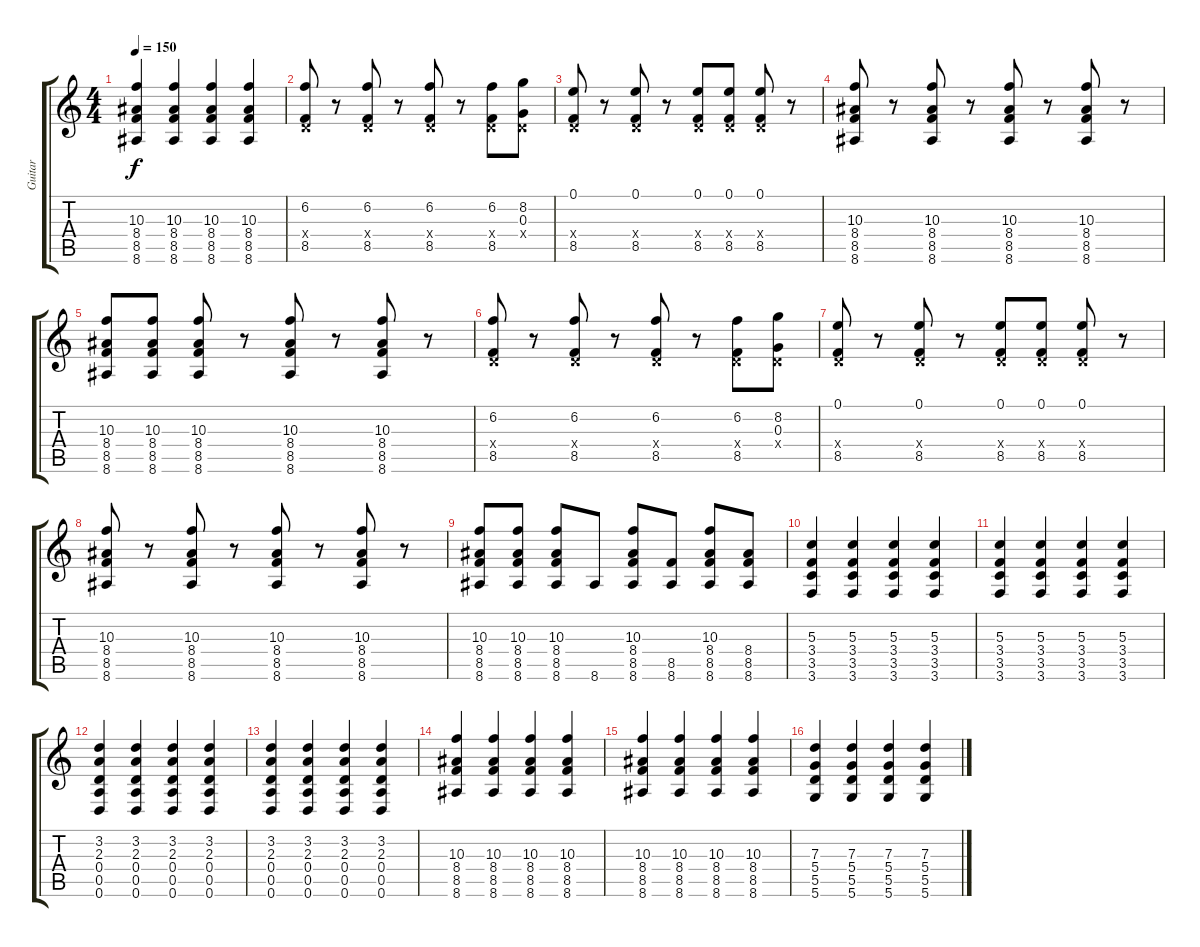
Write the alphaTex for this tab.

\track ("Guitar" "Guitar") {instrument distortionguitar}
\staff {score tabs}
\tuning (E4 B3 G3 D3 A2 D2) {hide}
\ts (4 4)
\tempo 150
\clef g2
\ks c
(10.3 8.4 8.5 8.6).4{dy f} (10.3 8.4 8.5 8.6).4 (10.3 8.4 8.5 8.6).4 (10.3 8.4 8.5 8.6).4 |
(6.2 0.4{x} 8.5).8 r.8 (6.2 0.4{x} 8.5).8 r.8 (6.2 0.4{x} 8.5).8 r.8 (6.2 0.4{x} 8.5).8 (8.2 0.3 0.4{x}).8 |
(0.1 0.4{x} 8.5).8 r.8 (0.1 0.4{x} 8.5).8 r.8 (0.1 0.4{x} 8.5).8 (0.1 0.4{x} 8.5).8 (0.1 0.4{x} 8.5).8 r.8 |
(10.3 8.4 8.5 8.6).8 r.8 (10.3 8.4 8.5 8.6).8 r.8 (10.3 8.4 8.5 8.6).8 r.8 (10.3 8.4 8.5 8.6).8 r.8 |
(10.3 8.4 8.5 8.6).8 (10.3 8.4 8.5 8.6).8 (10.3 8.4 8.5 8.6).8 r.8 (10.3 8.4 8.5 8.6).8 r.8 (10.3 8.4 8.5 8.6).8 r.8 |
(6.2 0.4{x} 8.5).8 r.8 (6.2 0.4{x} 8.5).8 r.8 (6.2 0.4{x} 8.5).8 r.8 (6.2 0.4{x} 8.5).8 (8.2 0.3 0.4{x}).8 |
(0.1 0.4{x} 8.5).8 r.8 (0.1 0.4{x} 8.5).8 r.8 (0.1 0.4{x} 8.5).8 (0.1 0.4{x} 8.5).8 (0.1 0.4{x} 8.5).8 r.8 |
(10.3 8.4 8.5 8.6).8 r.8 (10.3 8.4 8.5 8.6).8 r.8 (10.3 8.4 8.5 8.6).8 r.8 (10.3 8.4 8.5 8.6).8 r.8 |
(10.3 8.4 8.5 8.6).8 (10.3 8.4 8.5 8.6).8 (10.3 8.4 8.5 8.6).8 8.6.8 (10.3 8.4 8.5 8.6).8 (8.5 8.6).8 (10.3 8.4 8.5 8.6).8 (8.4 8.5 8.6).8 |
(5.3 3.4 3.5 3.6).4 (5.3 3.4 3.5 3.6).4 (5.3 3.4 3.5 3.6).4 (5.3 3.4 3.5 3.6).4 |
(5.3 3.4 3.5 3.6).4 (5.3 3.4 3.5 3.6).4 (5.3 3.4 3.5 3.6).4 (5.3 3.4 3.5 3.6).4 |
(3.2 2.3 0.4 0.5 0.6).4 (3.2 2.3 0.4 0.5 0.6).4 (3.2 2.3 0.4 0.5 0.6).4 (3.2 2.3 0.4 0.5 0.6).4 |
(3.2 2.3 0.4 0.5 0.6).4 (3.2 2.3 0.4 0.5 0.6).4 (3.2 2.3 0.4 0.5 0.6).4 (3.2 2.3 0.4 0.5 0.6).4 |
(10.3 8.4 8.5 8.6).4 (10.3 8.4 8.5 8.6).4 (10.3 8.4 8.5 8.6).4 (10.3 8.4 8.5 8.6).4 |
(10.3 8.4 8.5 8.6).4 (10.3 8.4 8.5 8.6).4 (10.3 8.4 8.5 8.6).4 (10.3 8.4 8.5 8.6).4 |
(7.3 5.4 5.5 5.6).4 (7.3 5.4 5.5 5.6).4 (7.3 5.4 5.5 5.6).4 (7.3 5.4 5.5 5.6).4
